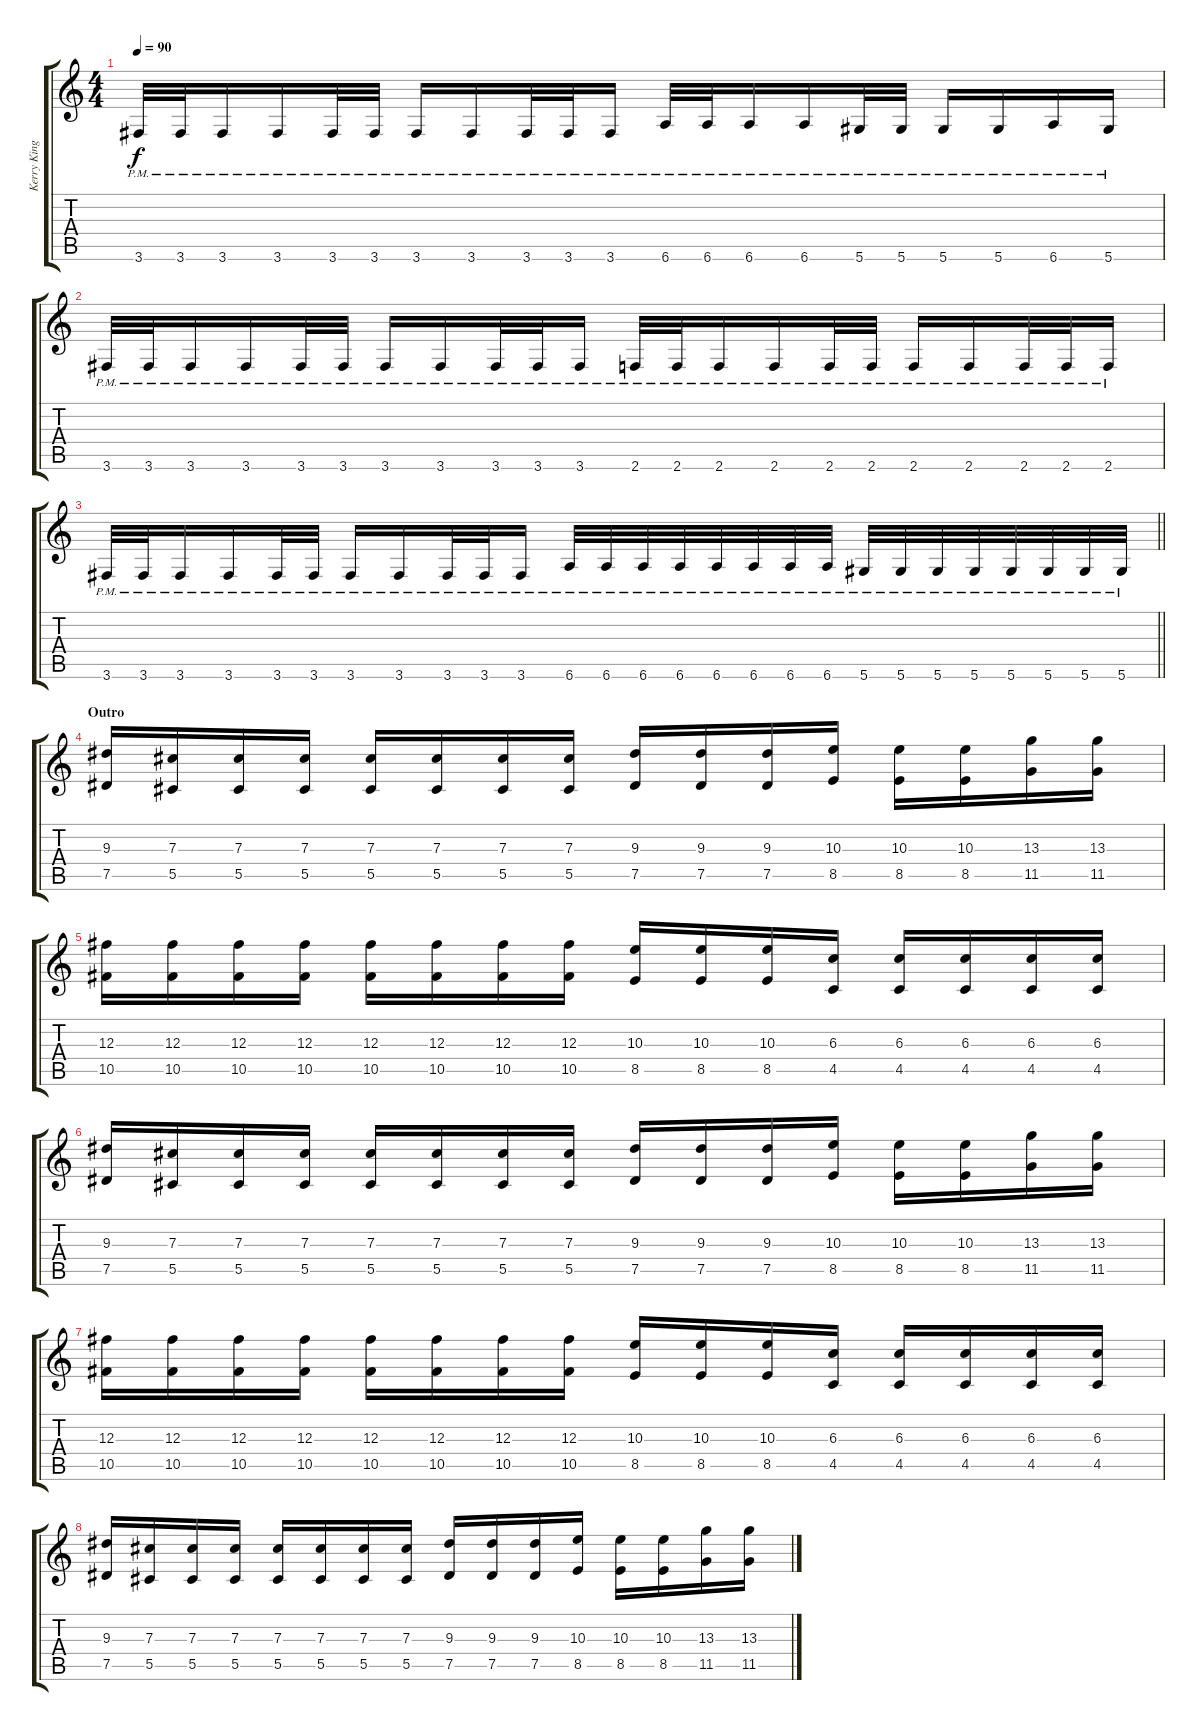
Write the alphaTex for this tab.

\track ("Kerry King" "Kerry King") {instrument distortionguitar}
\staff {score tabs}
\tuning (Eb4 Bb3 Gb3 Db3 Ab2 Eb2) {hide}
\ts (4 4)
\tempo 90
\clef g2
\ks c
3.6{pm}.32{dy f} 3.6{pm}.32 3.6{pm}.16 3.6{pm}.16 3.6{pm}.32 3.6{pm}.32 3.6{pm}.16 3.6{pm}.16 3.6{pm}.32 3.6{pm}.32 3.6{pm}.16 6.6{pm}.32 6.6{pm}.32 6.6{pm}.16 6.6{pm}.16 5.6{pm}.32 5.6{pm}.32 5.6{pm}.16 5.6{pm}.16 6.6{pm}.16 5.6{pm}.16 |
3.6{pm}.32 3.6{pm}.32 3.6{pm}.16 3.6{pm}.16 3.6{pm}.32 3.6{pm}.32 3.6{pm}.16 3.6{pm}.16 3.6{pm}.32 3.6{pm}.32 3.6{pm}.16 2.6{pm}.32 2.6{pm}.32 2.6{pm}.16 2.6{pm}.16 2.6{pm}.32 2.6{pm}.32 2.6{pm}.16 2.6{pm}.16 2.6{pm}.32 2.6{pm}.32 2.6{pm}.16 |
\barLineRight lightlight
3.6{pm}.32 3.6{pm}.32 3.6{pm}.16 3.6{pm}.16 3.6{pm}.32 3.6{pm}.32 3.6{pm}.16 3.6{pm}.16 3.6{pm}.32 3.6{pm}.32 3.6{pm}.16 6.6{pm}.32 6.6{pm}.32 6.6{pm}.32 6.6{pm}.32 6.6{pm}.32 6.6{pm}.32 6.6{pm}.32 6.6{pm}.32 5.6{pm}.32 5.6{pm}.32 5.6{pm}.32 5.6{pm}.32 5.6{pm}.32 5.6{pm}.32 5.6{pm}.32 5.6{pm}.32 |
\section ("" "Outro")
(9.3 7.5).16 (7.3 5.5).16 (7.3 5.5).16 (7.3 5.5).16 (7.3 5.5).16 (7.3 5.5).16 (7.3 5.5).16 (7.3 5.5).16 (9.3 7.5).16 (9.3 7.5).16 (9.3 7.5).16 (10.3 8.5).16 (10.3 8.5).16 (10.3 8.5).16 (13.3 11.5).16 (13.3 11.5).16 |
(12.3 10.5).16 (12.3 10.5).16 (12.3 10.5).16 (12.3 10.5).16 (12.3 10.5).16 (12.3 10.5).16 (12.3 10.5).16 (12.3 10.5).16 (10.3 8.5).16 (10.3 8.5).16 (10.3 8.5).16 (6.3 4.5).16 (6.3 4.5).16 (6.3 4.5).16 (6.3 4.5).16 (6.3 4.5).16 |
(9.3 7.5).16 (7.3 5.5).16 (7.3 5.5).16 (7.3 5.5).16 (7.3 5.5).16 (7.3 5.5).16 (7.3 5.5).16 (7.3 5.5).16 (9.3 7.5).16 (9.3 7.5).16 (9.3 7.5).16 (10.3 8.5).16 (10.3 8.5).16 (10.3 8.5).16 (13.3 11.5).16 (13.3 11.5).16 |
(12.3 10.5).16 (12.3 10.5).16 (12.3 10.5).16 (12.3 10.5).16 (12.3 10.5).16 (12.3 10.5).16 (12.3 10.5).16 (12.3 10.5).16 (10.3 8.5).16 (10.3 8.5).16 (10.3 8.5).16 (6.3 4.5).16 (6.3 4.5).16 (6.3 4.5).16 (6.3 4.5).16 (6.3 4.5).16 |
(9.3 7.5).16 (7.3 5.5).16 (7.3 5.5).16 (7.3 5.5).16 (7.3 5.5).16 (7.3 5.5).16 (7.3 5.5).16 (7.3 5.5).16 (9.3 7.5).16 (9.3 7.5).16 (9.3 7.5).16 (10.3 8.5).16 (10.3 8.5).16 (10.3 8.5).16 (13.3 11.5).16 (13.3 11.5).16
